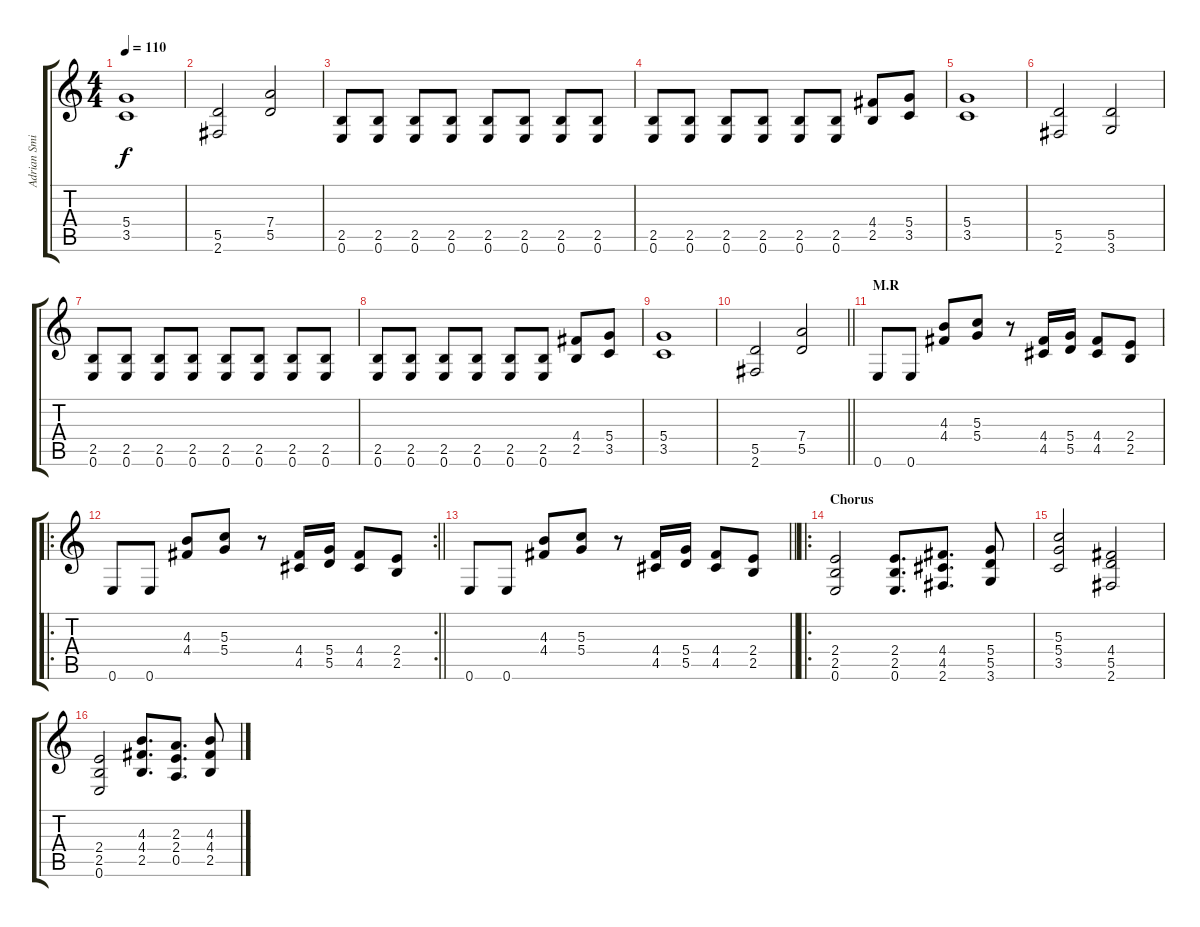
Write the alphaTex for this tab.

\track ("Adrian Smith (Dis)" "Adrian Smi") {instrument distortionguitar}
\staff {score tabs}
\tuning (E4 B3 G3 D3 A2 E2) {hide}
\ts (4 4)
\tempo 110
\clef g2
\ks c
(5.4 3.5).1{dy f} |
(5.5 2.6).2 (7.4 5.5).2 |
(2.5 0.6).8 (2.5 0.6).8 (2.5 0.6).8 (2.5 0.6).8 (2.5 0.6).8 (2.5 0.6).8 (2.5 0.6).8 (2.5 0.6).8 |
(2.5 0.6).8 (2.5 0.6).8 (2.5 0.6).8 (2.5 0.6).8 (2.5 0.6).8 (2.5 0.6).8 (4.4 2.5).8 (5.4 3.5).8 |
(5.4 3.5).1 |
(5.5 2.6).2 (5.5 3.6).2 |
(2.5 0.6).8 (2.5 0.6).8 (2.5 0.6).8 (2.5 0.6).8 (2.5 0.6).8 (2.5 0.6).8 (2.5 0.6).8 (2.5 0.6).8 |
(2.5 0.6).8 (2.5 0.6).8 (2.5 0.6).8 (2.5 0.6).8 (2.5 0.6).8 (2.5 0.6).8 (4.4 2.5).8 (5.4 3.5).8 |
(5.4 3.5).1 |
\barLineRight lightlight
(5.5 2.6).2 (7.4 5.5).2 |
\section ("" "M.R")
0.6.8 0.6.8 (4.3 4.4).8 (5.3 5.4).8 r.8 (4.4 4.5).16 (5.4 5.5).16 (4.4 4.5).8 (2.4 2.5).8 |
\ro
\rc 2
\barLineRight lightlight
0.6.8 0.6.8 (4.3 4.4).8 (5.3 5.4).8 r.8 (4.4 4.5).16 (5.4 5.5).16 (4.4 4.5).8 (2.4 2.5).8 |
\barLineRight lightlight
0.6.8 0.6.8 (4.3 4.4).8 (5.3 5.4).8 r.8 (4.4 4.5).16 (5.4 5.5).16 (4.4 4.5).8 (2.4 2.5).8 |
\ro
\section ("" "Chorus")
(2.4 2.5 0.6).2 (2.4 2.5 0.6).8{d} (4.4 4.5 2.6).8{d} (5.4 5.5 3.6).8 |
(5.3 5.4 3.5).2 (4.4 5.5 2.6).2 |
(2.4 2.5 0.6).2 (4.3 4.4 2.5).8{d} (2.3 2.4 0.5).8{d} (4.3 4.4 2.5).8
